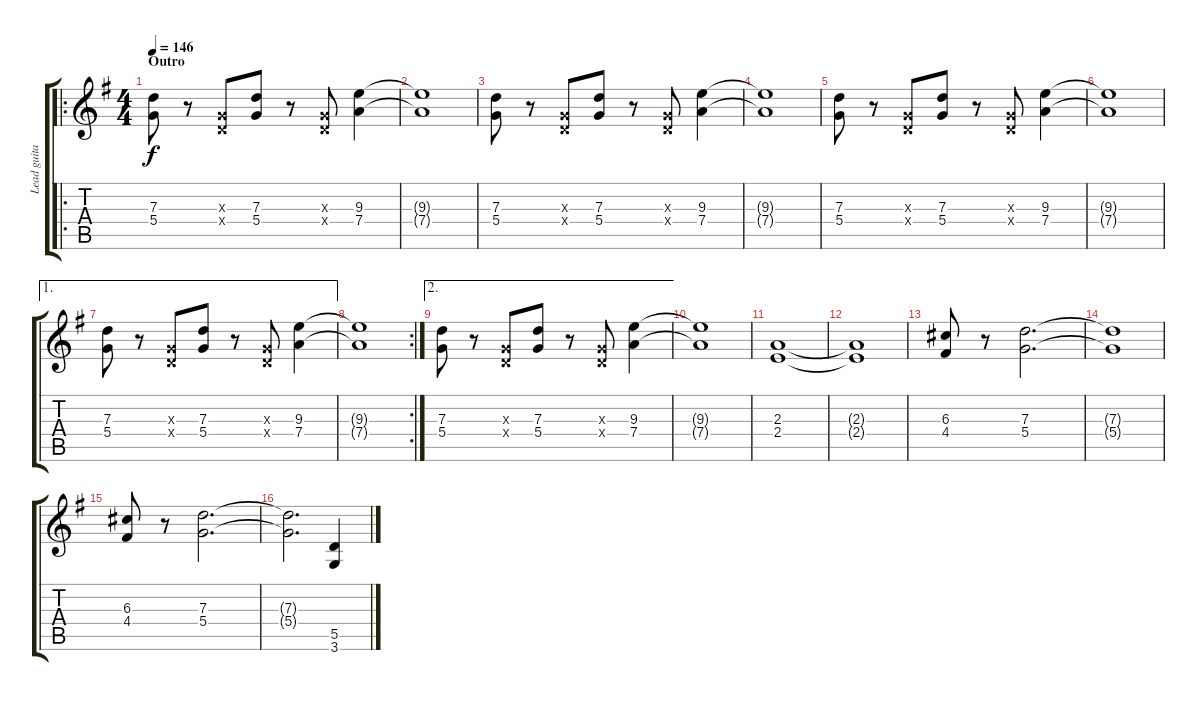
\track ("Lead guitar" "Lead guita") {instrument overdrivenguitar}
\staff {score tabs}
\tuning (E4 B3 G3 D3 A2 E2) {hide}
\ro
\ts (4 4)
\section ("" "Outro")
\tempo 146
\clef g2
\ks eminor
(7.3 5.4).8{dy f} r.8 (0.3{x} 0.4{x}).8 (7.3 5.4).8 r.8 (0.3{x} 0.4{x}).8 (9.3 7.4).4 |
(9.3{t} 7.4{t}).1 |
(7.3 5.4).8 r.8 (0.3{x} 0.4{x}).8 (7.3 5.4).8 r.8 (0.3{x} 0.4{x}).8 (9.3 7.4).4 |
(9.3{t} 7.4{t}).1 |
(7.3 5.4).8 r.8 (0.3{x} 0.4{x}).8 (7.3 5.4).8 r.8 (0.3{x} 0.4{x}).8 (9.3 7.4).4 |
(9.3{t} 7.4{t}).1 |
\ae 1
(7.3 5.4).8 r.8 (0.3{x} 0.4{x}).8 (7.3 5.4).8 r.8 (0.3{x} 0.4{x}).8 (9.3 7.4).4 |
\rc 2
(9.3{t} 7.4{t}).1 |
\ae 2
(7.3 5.4).8 r.8 (0.3{x} 0.4{x}).8 (7.3 5.4).8 r.8 (0.3{x} 0.4{x}).8 (9.3 7.4).4 |
(9.3{t} 7.4{t}).1 |
(2.3 2.4).1 |
(2.3{t} 2.4{t}).1 |
(6.3 4.4).8 r.8 (7.3 5.4).2{d} |
(7.3{t} 5.4{t}).1 |
(6.3 4.4).8 r.8 (7.3 5.4).2{d} |
(7.3{t} 5.4{t}).2{d} (5.5 3.6).4
